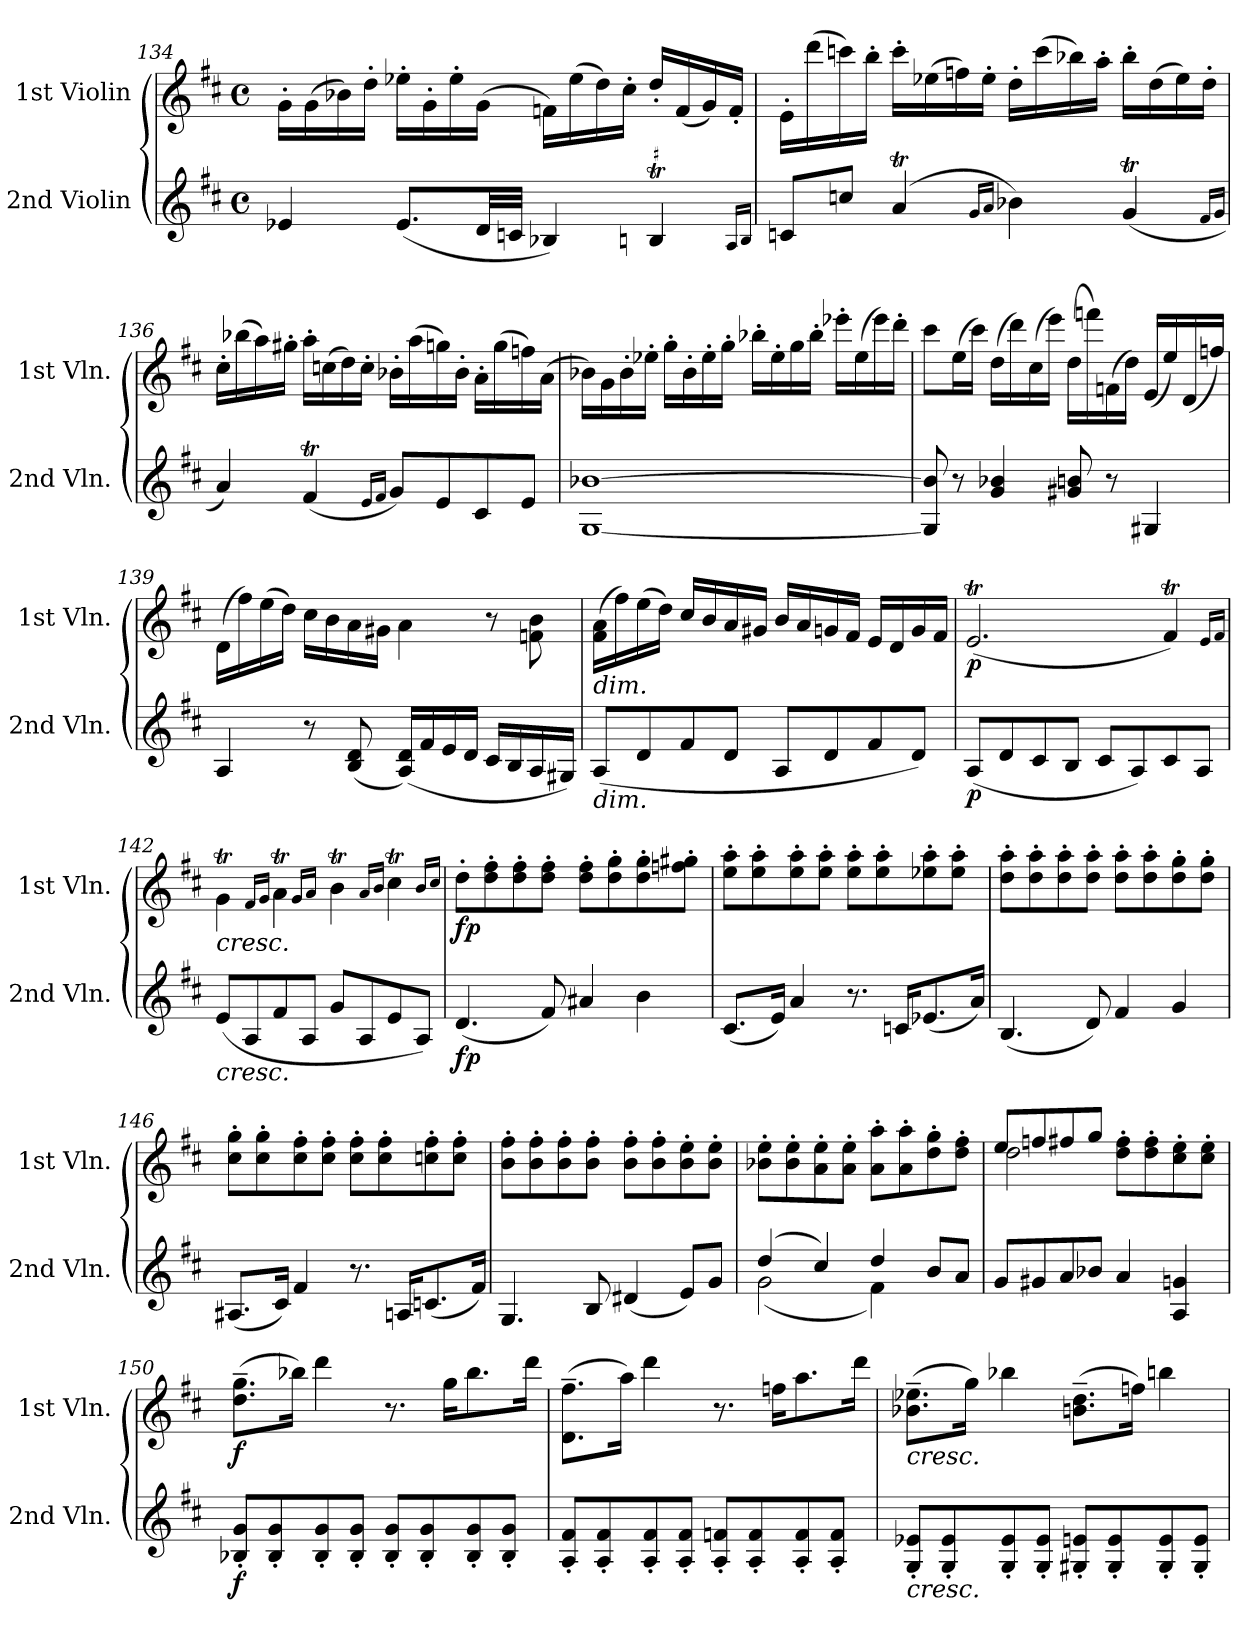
**kern	**dynam	**kern	**dynam
*part2	*part2	*part1	*part1
*staff2	*staff2	*staff1	*staff1
*I"2nd Violin	*	*I"1st Violin	*
*I'2nd Vln.	*	*I'1st Vln.	*
!!LO:LB:g=z
*clefG2	*	*clefG2	*
*k[f#c#]	*	*k[f#c#]	*
*M4/4	*	*M4/4	*
*met(c)	*	*met(c)	*
=134	=134	=134	=134
*^	*	*	*
4e-X/	2.ryy	.	16g'\LL	.
.	.	.	(>16g\	.
.	.	.	16b-X\)	.
.	.	.	16dd'\JJ	.
(<8.e-/L	.	.	16ee-X'\LL	.
.	.	.	16g'\	.
.	.	.	16ee-'\	.
32d/LL	.	.	(>16g\JJ	.
32cn/JJJ	.	.	.	.
4B-X/)	.	.	16fn\LL)	.
.	.	.	(>16ee-\	.
.	.	.	16dd\)	.
.	.	.	16cc#'\JJ	.
4BnT/	16c/yy	.	16dd'/LL	.
.	8.ryy	.	(<16f/	.
.	.	.	16g/)	.
.	.	.	16f'/JJ	.
*v	*v	*	*	*
16qA/LL	.	.	.
16qB/JJ	.	.	.
=135	=135	=135	=135
8cn/L	.	16e'\LL	.
.	.	(>16ddd\	.
8ccn/J	.	16cccn\)	.
.	.	16bb'\JJ	.
(>4aT/	.	16ccc'\LL	.
.	.	(>16ee-X\	.
.	.	16ffn\)	.
.	.	16ee-'\JJ	.
16qg/LL	.	.	.
16qa/JJ	.	.	.
4b-X\)	.	16dd'\LL	.
.	.	(>16ccc\	.
.	.	16bb-X\)	.
.	.	16aa'\JJ	.
(<4gT/	.	16bb-'\LL	.
.	.	(>16dd\	.
.	.	16ee-\)	.
.	.	16dd'\JJ	.
16qf#/LL	.	.	.
16qg/JJ	.	.	.
!!LO:LB:g=z
=136	=136	=136	=136
4a/)	.	16cc#'\LL	.
.	.	(>16bb-X\	.
.	.	16aa\)	.
.	.	16gg#X'\JJ	.
(<4f#t/	.	16aa'\LL	.
.	.	(>16ccn\	.
.	.	16dd\)	.
.	.	16cc'\JJ	.
16qe/LL	.	.	.
16qf#/JJ	.	.	.
8g/L)	.	16b-X'\LL	.
.	.	(>16aa\	.
8e/	.	16ggn\)	.
.	.	16b-'\JJ	.
8c#/	.	16a'\LL	.
.	.	(>16gg\	.
8e/J	.	16ffn\)	.
.	.	(>16a\JJ	.
=137	=137	=137	=137
[1G [1b-X	.	16b-X\LL)	.
.	.	16g\	.
.	.	16b-'\	.
.	.	16ee-X'\JJ	.
.	.	16gg'\LL	.
.	.	16b-'\	.
.	.	16ee-'\	.
.	.	16gg'\JJ	.
.	.	16bb-X'\LL	.
.	.	16ee-'\	.
.	.	16gg\	.
.	.	16bb-'\JJ	.
.	.	16eee-X'\LL	.
.	.	(>16ee-\	.
.	.	16eee-\)	.
.	.	16ddd'\JJ	.
!!LO:LB:g=z
=138	=138	=138	=138
8G/] 8b-/]	.	8ccc#\L	.
8r	.	(>16ee\L	.
.	.	16ccc#\JJ)	.
4g/ 4b-X/	.	(>16dd\LL	.
.	.	16ddd\)	.
.	.	(>16cc#\	.
.	.	16eee\JJ)	.
8g#X/ 8bn/	.	(>16dd\LL	.
.	.	16fffn\)	.
8r	.	(>16fn\	.
.	.	16dd\JJ)	.
4G#X/	.	(<16e/LL	.
.	.	16ee/)	.
.	.	(<16d/	.
.	.	16ffn/JJ)	.
=139	=139	=139	=139
4A/	.	(>16d\LL	.
.	.	16ff#\)	.
.	.	(>16ee\	.
.	.	16dd\JJ)	.
8r	.	16cc#\LL	.
.	.	16b\	.
(<8B/ 8d/	.	16a\	.
.	.	16g#X\JJ	.
(<16A/ 16d/LL)	.	4a\	.
16f#/	.	.	.
16e/	.	.	.
16d/JJ	.	.	.
16c#/LL	.	8r	.
16B/	.	.	.
16A/	.	8fn\ 8b\	.
16G#X/JJ)	.	.	.
!!LO:LB:g=z
=140	=140	=140	=140
!	!	!LO:TX:b:i:t=dim.	!
!LO:TX:b:i:t=dim.	!	!	!
(<8A/L	.	(>16f#\ 16a\LL	.
.	.	16ff#\)	.
8d/	.	(>16ee\	.
.	.	16dd\JJ)	.
8f#/	.	16cc#/LL	.
.	.	16b/	.
8d/J	.	16a/	.
.	.	16g#X/JJ	.
8A/L	.	16b/LL	.
.	.	16a/	.
8d/	.	16gn/	.
.	.	16f#/JJ	.
8f#/	.	16e/LL	.
.	.	16d/	.
8d/J)	.	16g/	.
.	.	16f#/JJ	.
=141	=141	=141	=141
!	!LO:DY:b	!	!LO:DY:b
(<8A/L	p	(<2.eT/	p
8d/	.	.	.
8c#/	.	.	.
8B/J	.	.	.
8c#/L	.	.	.
8A/)	.	.	.
8c#/	.	4f#t/)	.
8A/J	.	.	.
.	.	16qe/LL	.
.	.	16qf#/JJ	.
=142	=142	=142	=142
*	*	*^	*
!	!	!LO:TX:b:i:t=cresc.	!	!
!LO:TX:b:i:t=cresc.	!	!	!	!
(<8e/L	.	4gT\	2ryy	.
8A/	.	.	.	.
.	.	16qf#/LL	.	.
.	.	16qg/JJ	.	.
8f#/	.	4aT\	.	.
8A/J	.	.	.	.
.	.	16qg/LL	.	.
.	.	16qa/JJ	.	.
8g/L	.	4bT\	4cc#\yy	.
8A/	.	.	.	.
.	.	16qa/LL	.	.
.	.	16qb/JJ	.	.
8e/	.	4cc#t\	4ryy	.
8A/J)	.	.	.	.
*	*	*v	*v	*
.	.	16qb/LL	.
.	.	16qcc#/JJ	.
!!LO:PB:g=z
=143	=143	=143	=143
!	!LO:DY:b	!	!LO:DY:b
(<4.d/	fp	8dd'\L	fp
.	.	8dd\' 8ff#\'	.
.	.	8dd\' 8ff#\'	.
8f#/)	.	8dd\' 8ff#\'J	.
4a#X/	.	8dd\' 8ff#\'L	.
.	.	8dd\' 8gg\'	.
4b\	.	8dd\' 8gg\'	.
.	.	8ffn\' 8gg#X\'J	.
=144	=144	=144	=144
(<8.c#/L	.	8ee\' 8aa\'L	.
.	.	8ee\' 8aa\'	.
16e/Jk)	.	.	.
4a/	.	8ee\' 8aa\'	.
.	.	8ee\' 8aa\'J	.
8.r	.	8ee\' 8aa\'L	.
.	.	8ee\' 8aa\'	.
16cn/KL	.	.	.
(<8.e-X/	.	8ee-X\' 8aa\'	.
.	.	8ee-\' 8aa\'J	.
16a/Jk)	.	.	.
=145	=145	=145	=145
(<4.B/	.	8dd\' 8aa\'L	.
.	.	8dd\' 8aa\'	.
.	.	8dd\' 8aa\'	.
8d/)	.	8dd\' 8aa\'J	.
4f#/	.	8dd\' 8aa\'L	.
.	.	8dd\' 8aa\'	.
4g/	.	8dd\' 8gg\'	.
.	.	8dd\' 8gg\'J	.
!!LO:LB:g=z
=146	=146	=146	=146
(<8.A#X/L	.	8cc#\' 8gg\'L	.
.	.	8cc#\' 8gg\'	.
16c#/Jk)	.	.	.
4f#/	.	8cc#\' 8ff#\'	.
.	.	8cc#\' 8ff#\'J	.
8.r	.	8cc#\' 8ff#\'L	.
.	.	8cc#\' 8ff#\'	.
16An/KL	.	.	.
(<8.cn/	.	8ccn\' 8ff#\'	.
.	.	8cc\' 8ff#\'J	.
16f#/Jk)	.	.	.
=147	=147	=147	=147
4.G/	.	8b\' 8ff#\'L	.
.	.	8b\' 8ff#\'	.
.	.	8b\' 8ff#\'	.
8B/	.	8b\' 8ff#\'J	.
(<4d#X/	.	8b\' 8ff#\'L	.
.	.	8b\' 8ff#\'	.
8e/L)	.	8b\' 8ee\'	.
8g/J	.	8b\' 8ee\'J	.
=148	=148	=148	=148
*^	*	*	*
(>4dd/	(<2g\	.	8b-X\' 8ee\'L	.
.	.	.	8b-\' 8ee\'	.
4cc#/)	.	.	8a\' 8ee\'	.
.	.	.	8a\' 8ee\'J	.
4dd/	4f#\)	.	8a\' 8aa\'L	.
.	.	.	8a\' 8aa\'	.
8b/L	4ryy	.	8dd\' 8gg\'	.
8a/J	.	.	8dd\' 8ff#\'J	.
*v	*v	*	*	*
!!LO:LB:g=z
=149	=149	=149	=149
*	*	*^	*
8g/L	.	8ee/L	2dd\	.
8g#X/	.	8ffn/	.	.
8a/	.	8ff#X/	.	.
8b-X/J	.	8gg/J	.	.
4a/	.	8dd\' 8ff#\'L	2ryy	.
.	.	8dd\' 8ff#\'	.	.
4A/ 4gn/	.	8cc#\' 8ee\'	.	.
.	.	8cc#\' 8ee\'J	.	.
*	*	*v	*v	*
=150	=150	=150	=150
!	!LO:DY:b	!	!LO:DY:b
8B-X/' 8g/'L	f	(>8.dd\~ 8.gg\~L	f
8B-/' 8g/'	.	.	.
.	.	16bb-X\Jk)	.
8B-/' 8g/'	.	4ddd\	.
8B-/' 8g/'J	.	.	.
8B-/' 8g/'L	.	8.r	.
8B-/' 8g/'	.	.	.
.	.	16gg\KL	.
8B-/' 8g/'	.	8.bb-\	.
8B-/' 8g/'J	.	.	.
.	.	16ddd\Jk	.
=151	=151	=151	=151
8A/' 8f#/'L	.	(>8.d\~ 8.ff#\~L	.
8A/' 8f#/'	.	.	.
.	.	16aa\Jk)	.
8A/' 8f#/'	.	4ddd\	.
8A/' 8f#/'J	.	.	.
8A/' 8fn/'L	.	8.r	.
8A/' 8f/'	.	.	.
.	.	16ffn\KL	.
8A/' 8f/'	.	8.aa\	.
8A/' 8f/'J	.	.	.
.	.	16ddd\Jk	.
!!LO:LB:g=z
=152	=152	=152	=152
!	!	!LO:TX:b:i:t=cresc.	!
!LO:TX:b:i:t=cresc.	!	!	!
8G/' 8e-X/'L	.	(>8.b-X\~ 8.ee-X\~L	.
8G/' 8e-/'	.	.	.
.	.	16gg\Jk)	.
8G/' 8e-/'	.	4bb-X\	.
8G/' 8e-/'J	.	.	.
8G#X/' 8en/'L	.	(>8.bn\~ 8.dd\~L	.
8G#/' 8e/'	.	.	.
.	.	16ffn\Jk)	.
8G#/' 8e/'	.	4bbn\	.
8G#/' 8e/'J	.	.	.
=	=	=	=
*-	*-	*-	*-
